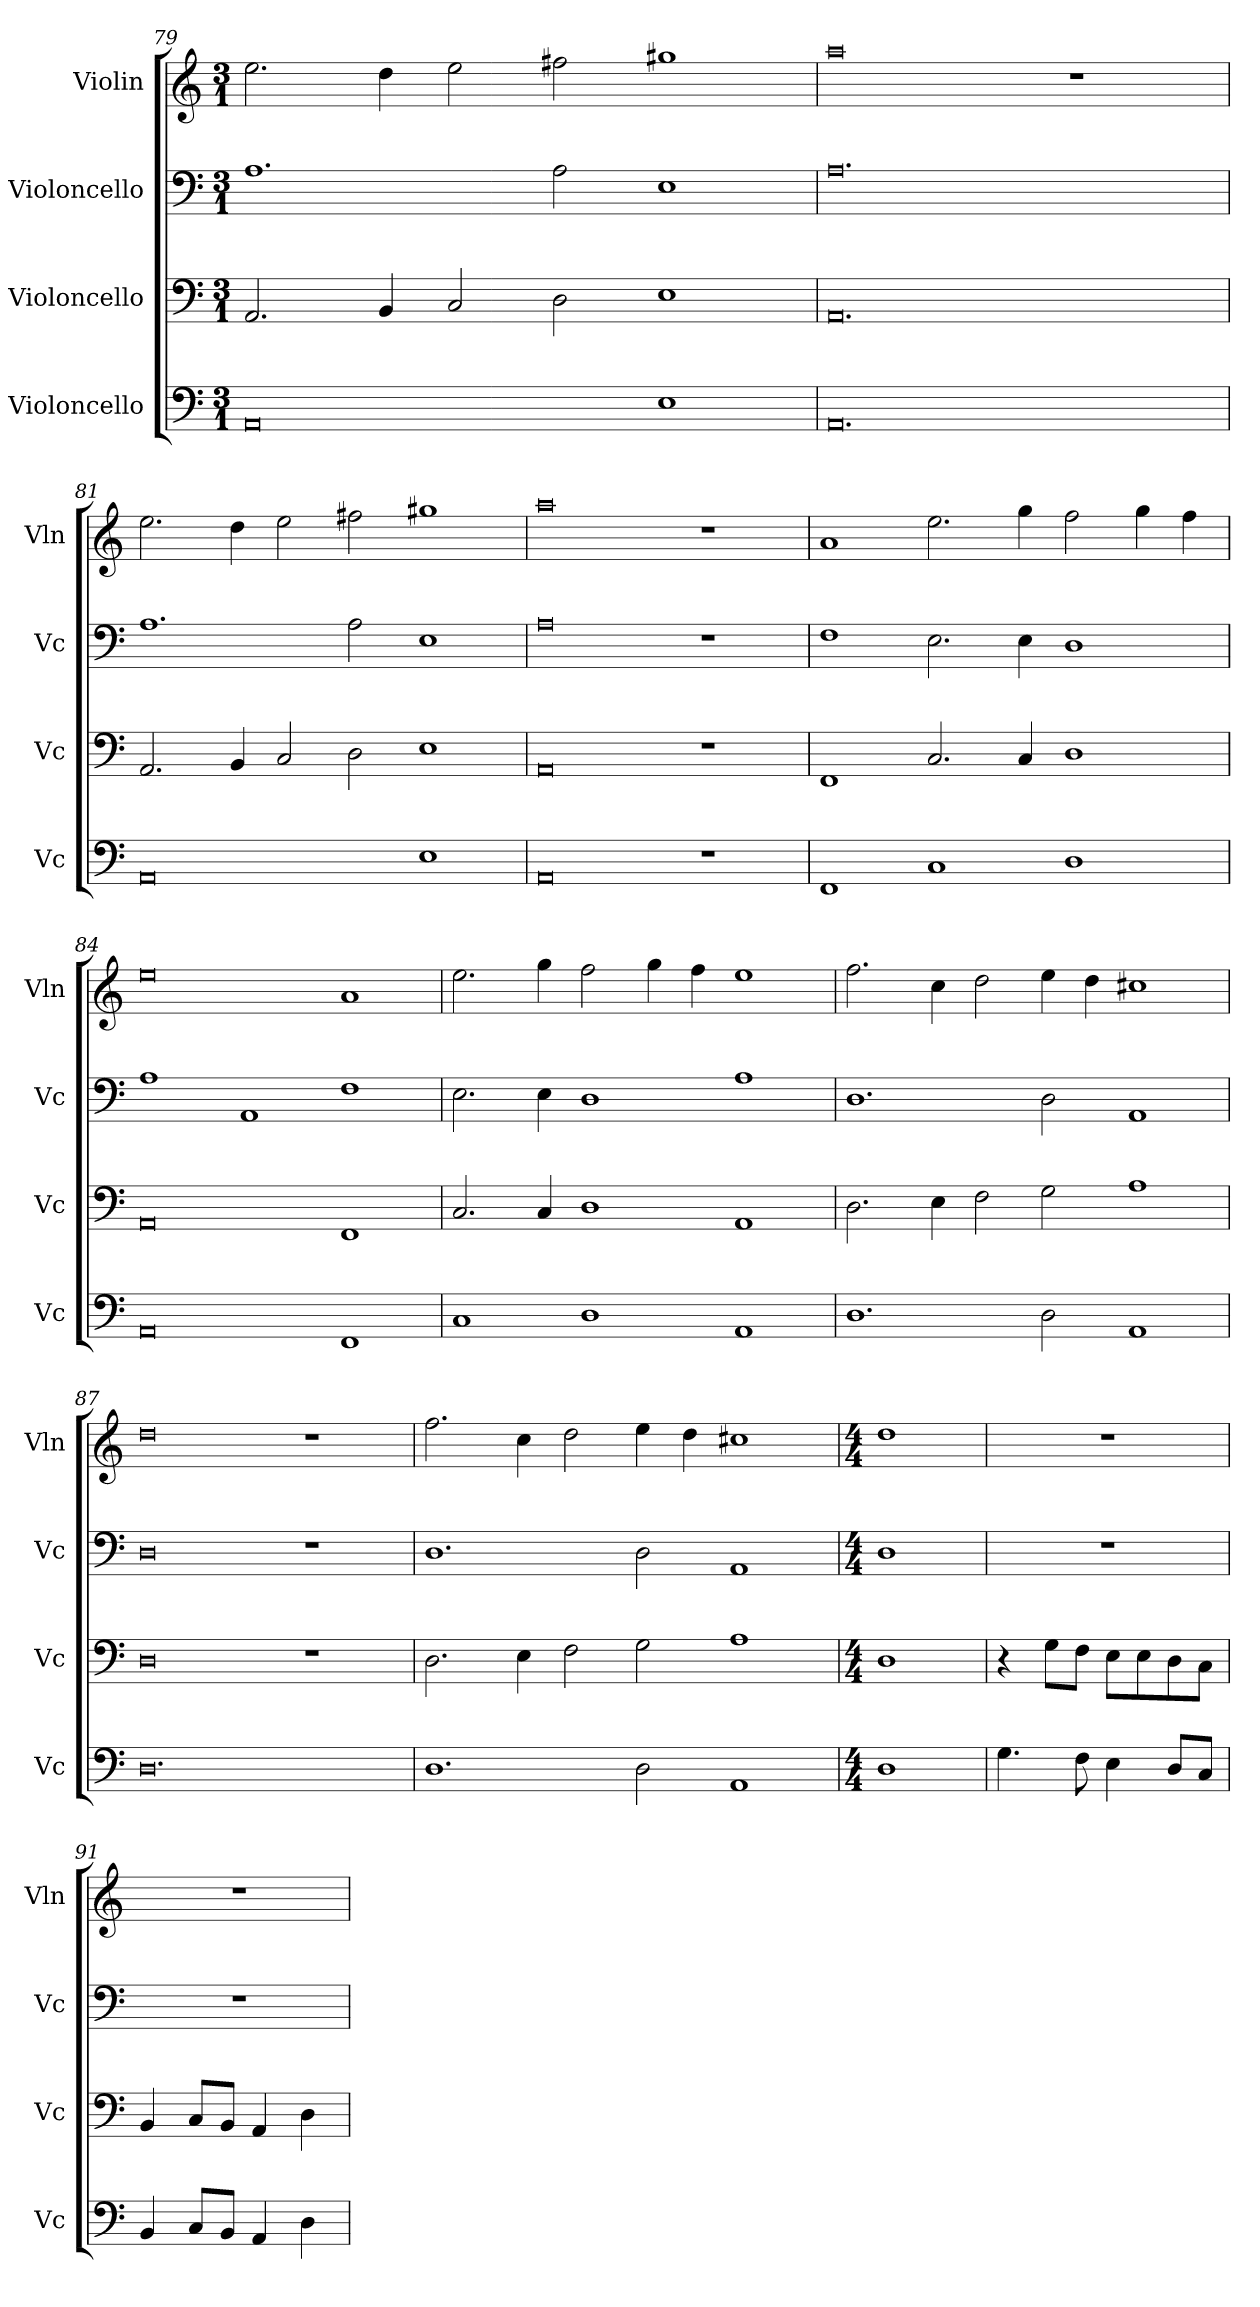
**kern	**kern	**kern	**kern
*part4	*part3	*part2	*part1
*staff4	*staff3	*staff2	*staff1
*I"Violoncello	*I"Violoncello	*I"Violoncello	*I"Violin
*I'Vc	*I'Vc	*I'Vc	*I'Vln
*clefF4	*clefF4	*clefF4	*clefG2
*k[]	*k[]	*k[]	*k[]
*M3/1	*M3/1	*M3/1	*M3/1
=79	=79	=79	=79
0AA	2.AA/	1.A	2.ee\
.	4BB/	.	4dd\
.	2C/	.	2ee\
.	2D\	2A\	2ff#X\
1E	1E	1E	1gg#X
=80	=80	=80	=80
0.AA	0.AA	0.A	0aa
.	.	.	1r
=81	=81	=81	=81
0AA	2.AA/	1.A	2.ee\
.	4BB/	.	4dd\
.	2C/	.	2ee\
.	2D\	2A\	2ff#X\
1E	1E	1E	1gg#X
=82	=82	=82	=82
0AA	0AA	0A	0aa
1r	1r	1r	1r
=83	=83	=83	=83
1FF	1FF	1F	1a
1C	2.C/	2.E\	2.ee\
.	4C/	4E\	4gg\
1D	1D	1D	2ff\
.	.	.	4gg\
.	.	.	4ff\
=84	=84	=84	=84
0AA	0AA	1A	0ee
.	.	1AA	.
1FF	1FF	1F	1a
=85	=85	=85	=85
1C	2.C/	2.E\	2.ee\
.	4C/	4E\	4gg\
1D	1D	1D	2ff\
.	.	.	4gg\
.	.	.	4ff\
1AA	1AA	1A	1ee
=86	=86	=86	=86
1.D	2.D\	1.D	2.ff\
.	4E\	.	4cc\
.	2F\	.	2dd\
2D\	2G\	2D\	4ee\
.	.	.	4dd\
1AA	1A	1AA	1cc#X
=87	=87	=87	=87
0.D	0D	0D	0dd
.	1r	1r	1r
=88	=88	=88	=88
1.D	2.D\	1.D	2.ff\
.	4E\	.	4cc\
.	2F\	.	2dd\
2D\	2G\	2D\	4ee\
.	.	.	4dd\
1AA	1A	1AA	1cc#X
=89	=89	=89	=89
*M4/4	*M4/4	*M4/4	*M4/4
1D	1D	1D	1dd
=90	=90	=90	=90
4.G\	4r	1r	1r
.	8G\L	.	.
8F\	8F\J	.	.
4E\	8E\L	.	.
.	8E\	.	.
8D/L	8D\	.	.
8C/J	8C\J	.	.
=91	=91	=91	=91
4BB/	4BB/	1r	1r
8C/L	8C/L	.	.
8BB/J	8BB/J	.	.
4AA/	4AA/	.	.
4D\	4D\	.	.
=	=	=	=
*-	*-	*-	*-
